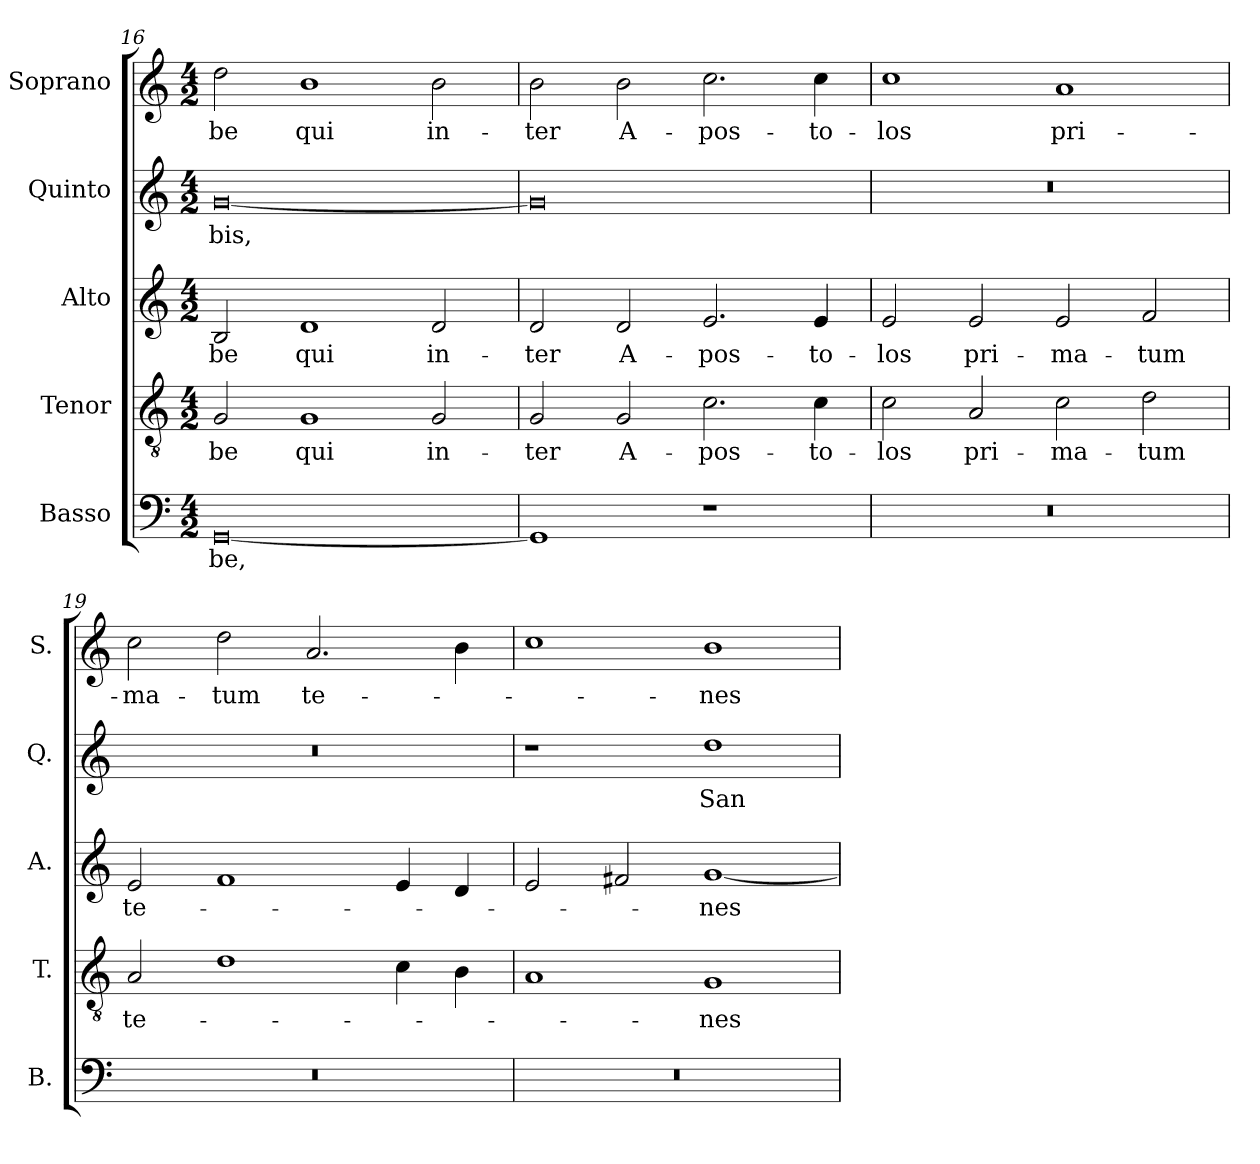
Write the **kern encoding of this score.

**kern	**text	**kern	**text	**kern	**text	**kern	**text	**kern	**text
*part5	*part5	*part4	*part4	*part3	*part3	*part2	*part2	*part1	*part1
*staff5	*staff5	*staff4	*staff4	*staff3	*staff3	*staff2	*staff2	*staff1	*staff1
*I"Basso	*	*I"Tenor	*	*I"Alto	*	*I"Quinto	*	*I"Soprano	*
*I'B.	*	*I'T.	*	*I'A.	*	*I'Q.	*	*I'S.	*
*clefF4	*	*clefGv2	*	*clefG2	*	*clefG2	*	*clefG2	*
*	*	*ITrd7c12	*	*	*	*	*	*	*
*k[]	*	*k[]	*	*k[]	*	*k[]	*	*k[]	*
*C:	*	*C:	*	*C:	*	*C:	*	*C:	*
*M4/2	*	*M4/2	*	*M4/2	*	*M4/2	*	*M4/2	*
=16	=16	=16	=16	=16	=16	=16	=16	=16	=16
!	!LO:LY:b:color=#000000	!	!	!	!	!	!	!	!
!	!	!	!LO:LY:b:color=#000000	!	!	!	!	!	!
!	!	!	!	!	!LO:LY:b:color=#000000	!	!	!	!
!	!	!	!	!	!	!	!LO:LY:b:color=#000000	!	!
!	!	!	!	!	!	!	!	!	!LO:LY:b:color=#000000
[0GGi	-be,	2GGi/	-be	2Bi/	-be	[0gi	-bis,	2ddi\	-be
!	!	!	!LO:LY:b:color=#000000	!	!	!	!	!	!
!	!	!	!	!	!LO:LY:b:color=#000000	!	!	!	!
!	!	!	!	!	!	!	!	!	!LO:LY:b:color=#000000
.	.	1GGi	qui	1di	qui	.	.	1bi	qui
!	!	!	!LO:LY:b:color=#000000	!	!	!	!	!	!
!	!	!	!	!	!LO:LY:b:color=#000000	!	!	!	!
!	!	!	!	!	!	!	!	!	!LO:LY:b:color=#000000
.	.	2GGi/	in-	2di/	in-	.	.	2bi\	in-
=17	=17	=17	=17	=17	=17	=17	=17	=17	=17
!	!	!	!LO:LY:b:color=#000000	!	!	!	!	!	!
!	!	!	!	!	!LO:LY:b:color=#000000	!	!	!	!
!	!	!	!	!	!	!	!	!	!LO:LY:b:color=#000000
1GGi]	.	2GGi/	-ter	2di/	-ter	0gi]	.	2bi\	-ter
!	!	!	!LO:LY:b:color=#000000	!	!	!	!	!	!
!	!	!	!	!	!LO:LY:b:color=#000000	!	!	!	!
!	!	!	!	!	!	!	!	!	!LO:LY:b:color=#000000
.	.	2GGi/	A-	2di/	A-	.	.	2bi\	A-
!	!	!	!LO:LY:b:color=#000000	!	!	!	!	!	!
!	!	!	!	!	!LO:LY:b:color=#000000	!	!	!	!
!	!	!	!	!	!	!	!	!	!LO:LY:b:color=#000000
1r	.	2.Ci\	-pos-	2.ei/	-pos-	.	.	2.cci\	-pos-
!	!	!	!LO:LY:b:color=#000000	!	!	!	!	!	!
!	!	!	!	!	!LO:LY:b:color=#000000	!	!	!	!
!	!	!	!	!	!	!	!	!	!LO:LY:b:color=#000000
.	.	4Ci\	-to-	4ei/	-to-	.	.	4cci\	-to-
!!LO:PB:g=z
=18	=18	=18	=18	=18	=18	=18	=18	=18	=18
!LO:N:vis=1	!	!	!	!	!	!	!	!	!
!	!	!	!LO:LY:b:color=#000000	!	!	!	!	!	!
!	!	!	!	!	!LO:LY:b:color=#000000	!LO:N:vis=1	!	!	!
!	!	!	!	!	!	!	!	!	!LO:LY:b:color=#000000
0r	.	2Ci\	-los	2ei/	-los	0r	.	1cci	-los
!	!	!	!LO:LY:b:color=#000000	!	!	!	!	!	!
!	!	!	!	!	!LO:LY:b:color=#000000	!	!	!	!
.	.	2AAi/	pri-	2ei/	pri-	.	.	.	.
!	!	!	!LO:LY:b:color=#000000	!	!	!	!	!	!
!	!	!	!	!	!LO:LY:b:color=#000000	!	!	!	!
!	!	!	!	!	!	!	!	!	!LO:LY:b:color=#000000
.	.	2Ci\	-ma-	2ei/	-ma-	.	.	1ai	pri-
!	!	!	!LO:LY:b:color=#000000	!	!	!	!	!	!
!	!	!	!	!	!LO:LY:b:color=#000000	!	!	!	!
.	.	2Di\	-tum	2fi/	-tum	.	.	.	.
=19	=19	=19	=19	=19	=19	=19	=19	=19	=19
!LO:N:vis=1	!	!	!	!	!	!	!	!	!
!	!	!	!LO:LY:b:color=#000000	!	!	!	!	!	!
!	!	!	!	!	!LO:LY:b:color=#000000	!LO:N:vis=1	!	!	!
!	!	!	!	!	!	!	!	!	!LO:LY:b:color=#000000
0r	.	2AAi/	te-	2ei/	te-	0r	.	2cci\	-ma-
!	!	!	!	!	!	!	!	!	!LO:LY:b:color=#000000
.	.	1Di	.	1fi	.	.	.	2ddi\	-tum
!	!	!	!	!	!	!	!	!	!LO:LY:b:color=#000000
.	.	.	.	.	.	.	.	2.ai/	te-
.	.	4Ci\	.	4ei/	.	.	.	.	.
.	.	4BBi\	.	4di/	.	.	.	4bi\	.
=20	=20	=20	=20	=20	=20	=20	=20	=20	=20
!LO:N:vis=1	!	!	!	!	!	!	!	!	!
0r	.	1AAi	.	2ei/	.	1r	.	1cci	.
.	.	.	.	2f#Xi/	.	.	.	.	.
!	!	!	!LO:LY:b:color=#000000	!	!	!	!	!	!
!	!	!	!	!	!LO:LY:b:color=#000000	!	!	!	!
!	!	!	!	!	!	!	!LO:LY:b:color=#000000	!	!
!	!	!	!	!	!	!	!	!	!LO:LY:b:color=#000000
.	.	1GGi	-nes	[1gi	-nes	1ddi	San-	1bi	-nes
=	=	=	=	=	=	=	=	=	=
*-	*-	*-	*-	*-	*-	*-	*-	*-	*-
